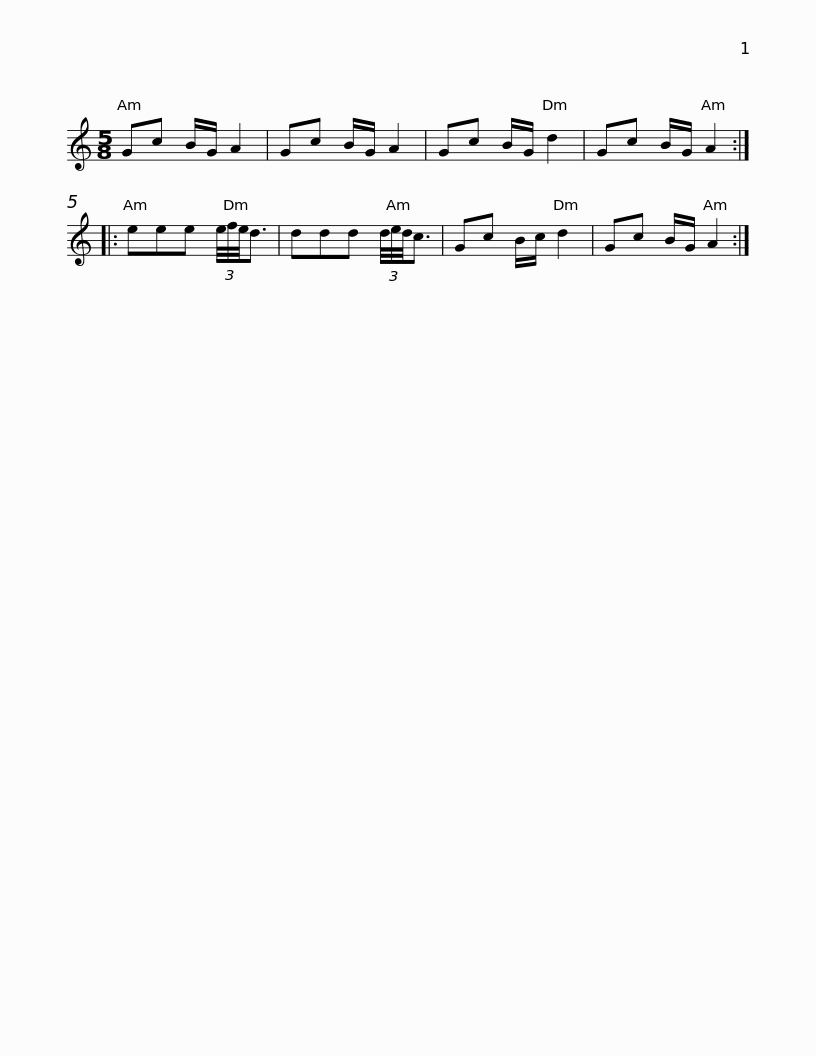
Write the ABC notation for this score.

X:1
L:1/8
M:5/8
I:linebreak $
K:C
V:1 treble
V:1
 Gc B/G/ A2 | Gc B/G/ A2 | Gc B/G/ d2 | Gc B/G/ A2 :: eee (3e/4f/4e/4d3/2 | %5
 ddd (3d/4e/4d/4c3/2 | Gc B/c/ d2 | Gc B/G/ A2 :| %8
